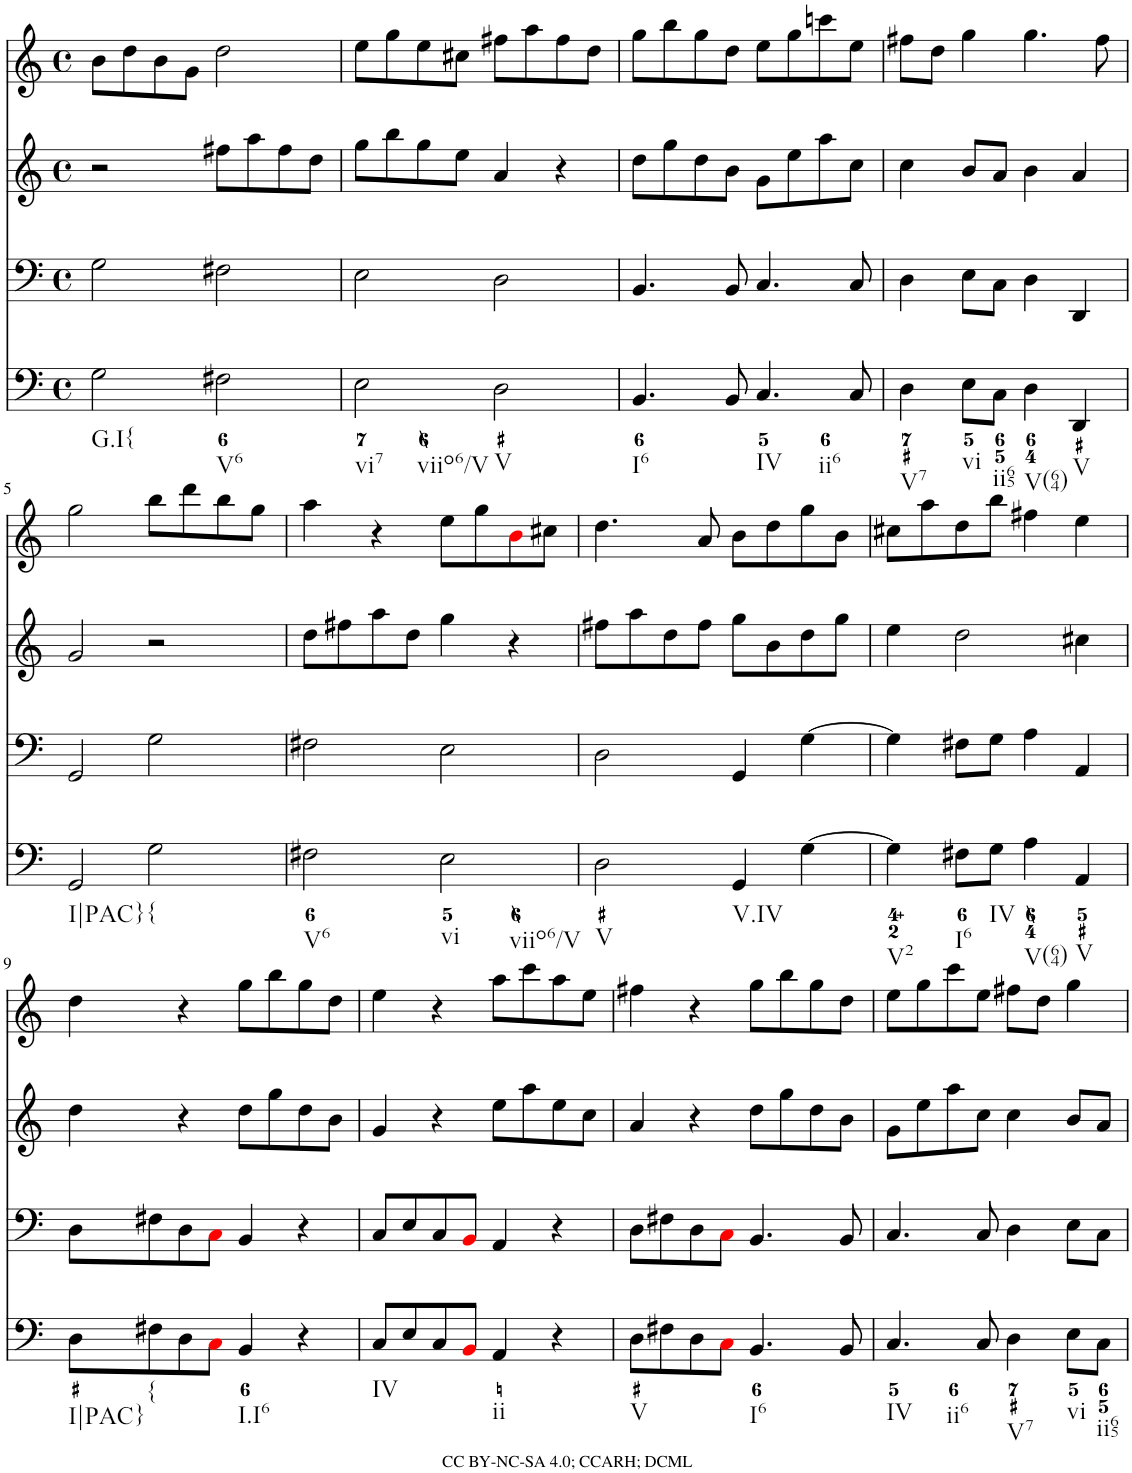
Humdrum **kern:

**kern	**kern	**kern	**kern
*part4	*part3	*part2	*part1
*staff4	*staff3	*staff2	*staff1
*I"Piano	*I"Piano	*I"Piano	*I"Piano
*I'Pno	*I'Pno	*I'Pno	*I'Pno
*clefF4	*clefF4	*clefG2	*clefG2
*k[]	*k[]	*k[]	*k[]
*M4/4	*M4/4	*M4/4	*M4/4
*met(c)	*met(c)	*met(c)	*met(c)
=1	=1	=1	=1
!LO:TX:b:t=G.I{	!	!	!
2G\	2G\	2r	8b\L
.	.	.	8dd\
.	.	.	8b\
.	.	.	8g\J
!LO:TX:b:t=V6	!	!	!
2F#X\	2F#X\	8ff#X\L	2dd\
.	.	8aa\	.
.	.	8ff#\	.
.	.	8dd\J	.
=2	=2	=2	=2
!LO:TX:b:t=vi7	!	!	!
!LO:TX:b:t=viio6/V	!	!	!
2E\	2E\	8gg\L	8ee\L
.	.	8bb\	8gg\
.	.	8gg\	8ee\
.	.	8ee\J	8cc#X\J
!LO:TX:b:t=V	!	!	!
2D\	2D\	4a/	8ff#X\L
.	.	.	8aa\
.	.	4r	8ff#\
.	.	.	8dd\J
=3	=3	=3	=3
!LO:TX:b:t=I6	!	!	!
4.BB/	4.BB/	8dd\L	8gg\L
.	.	8gg\	8bb\
.	.	8dd\	8gg\
8BB/	8BB/	8b\J	8dd\J
!LO:TX:b:t=IV	!	!	!
!LO:TX:b:t=ii6	!	!	!
4.C/	4.C/	8g\L	8ee\L
.	.	8ee\	8gg\
.	.	8aa\	8cccn\
8C/	8C/	8cc\J	8ee\J
=4	=4	=4	=4
!LO:TX:b:t=V7	!	!	!
4D\	4D\	4cc\	8ff#X\L
.	.	.	8dd\J
!LO:TX:b:t=vi	!	!	!
8E\L	8E\L	8b/L	4gg\
!LO:TX:b:t=ii65	!	!	!
8C\J	8C\J	8a/J	.
!LO:TX:b:t=V(64)	!	!	!
4D\	4D\	4b\	4.gg\
!LO:TX:b:t=V	!	!	!
4DD/	4DD/	4a/	.
.	.	.	8ff#\
!!LO:LB:g=z
=5	=5	=5	=5
!LO:TX:b:t=I|PAC}	!	!	!
2GG/	2GG/	2g/	2gg\
!LO:TX:b:t={	!	!	!
2G\	2G\	2r	8bb\L
.	.	.	8ddd\
.	.	.	8bb\
.	.	.	8gg\J
=6	=6	=6	=6
!LO:TX:b:t=V6	!	!	!
2F#X\	2F#X\	8dd\L	4aa\
.	.	8ff#X\	.
.	.	8aa\	4r
.	.	8dd\J	.
!LO:TX:b:t=vi	!	!	!
!LO:TX:b:t=viio6/V	!	!	!
2E\	2E\	4gg\	8ee\L
.	.	.	8gg\
.	.	4r	8bi\
.	.	.	8cc#X\J
=7	=7	=7	=7
!LO:TX:b:t=V	!	!	!
2D\	2D\	8ff#X\L	4.dd\
.	.	8aa\	.
.	.	8dd\	.
.	.	8ff#\J	8a/
!LO:TX:b:t=V.IV	!	!	!
4GG/	4GG/	8gg\L	8b\L
.	.	8b\	8dd\
[4G\	[4G\	8dd\	8gg\
.	.	8gg\J	8b\J
=8	=8	=8	=8
!LO:TX:b:t=V2	!	!	!
4G\]	4G\]	4ee\	8cc#X\L
.	.	.	8aa\
!LO:TX:b:t=I6	!	!	!
8F#X\L	8F#X\L	2dd\	8dd\
!LO:TX:b:t=IV	!	!	!
8G\J	8G\J	.	8bb\J
!LO:TX:b:t=V(64)	!	!	!
4A\	4A\	.	4ff#X\
!LO:TX:b:t=V	!	!	!
4AA/	4AA/	4cc#X\	4ee\
!!LO:LB:g=z
=9	=9	=9	=9
!LO:TX:b:t=I|PAC}	!	!	!
8D\L	8D\L	4dd\	4dd\
!LO:TX:b:t={	!	!	!
8F#X\	8F#X\	.	.
8D\	8D\	4r	4r
8Ci\J	8Ci\J	.	.
!LO:TX:b:t=I.I6	!	!	!
4BB/	4BB/	8dd\L	8gg\L
.	.	8gg\	8bb\
4r	4r	8dd\	8gg\
.	.	8b\J	8dd\J
=10	=10	=10	=10
!LO:TX:b:t=IV	!	!	!
8C/L	8C/L	4g/	4ee\
8E/	8E/	.	.
8C/	8C/	4r	4r
8BBi/J	8BBi/J	.	.
!LO:TX:b:t=ii	!	!	!
4AA/	4AA/	8ee\L	8aa\L
.	.	8aa\	8ccc\
4r	4r	8ee\	8aa\
.	.	8cc\J	8ee\J
=11	=11	=11	=11
!LO:TX:b:t=V	!	!	!
8D\L	8D\L	4a/	4ff#X\
8F#X\	8F#X\	.	.
8D\	8D\	4r	4r
8Ci\J	8Ci\J	.	.
!LO:TX:b:t=I6	!	!	!
4.BB/	4.BB/	8dd\L	8gg\L
.	.	8gg\	8bb\
.	.	8dd\	8gg\
8BB/	8BB/	8b\J	8dd\J
=12	=12	=12	=12
!LO:TX:b:t=IV	!	!	!
!LO:TX:b:t=ii6	!	!	!
4.C/	4.C/	8g\L	8ee\L
.	.	8ee\	8gg\
.	.	8aa\	8ccc\
8C/	8C/	8cc\J	8ee\J
!LO:TX:b:t=V7	!	!	!
4D\	4D\	4cc\	8ff#X\L
.	.	.	8dd\J
!LO:TX:b:t=vi	!	!	!
8E\L	8E\L	8b/L	4gg\
!LO:TX:b:t=ii65	!	!	!
8C\J	8C\J	8a/J	.
=	=	=	=
*-	*-	*-	*-
